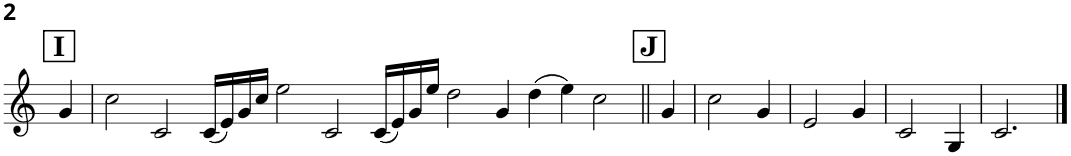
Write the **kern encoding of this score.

**kern
*part1
*staff1
*I"Alphorn
*I'Alphn.
!!LO:PB:g=z
*clefG2
*Trd4c7
*k[]
*M3/4
!!LO:REH:place=s1:a:B:cj:fs=14:t=I
=39
4g/
=40
2cc\
[4c/
4ryy
(16c/LL
16e/)
16g/
16cc/JJ
2ee\
2c/
(16c/LL
16e/)
16g/
16ee/JJ
2dd\
4g/
(4dd\
4ee\)
2cc\
!!LO:REH:place=s1:a:B:cj:fs=14:t=J
=41||
4g/
4c/]
=42
2cc\
4g/
=43
2e/
4g/
=44
2c/
4G/
=45
2.c/
==
*-
